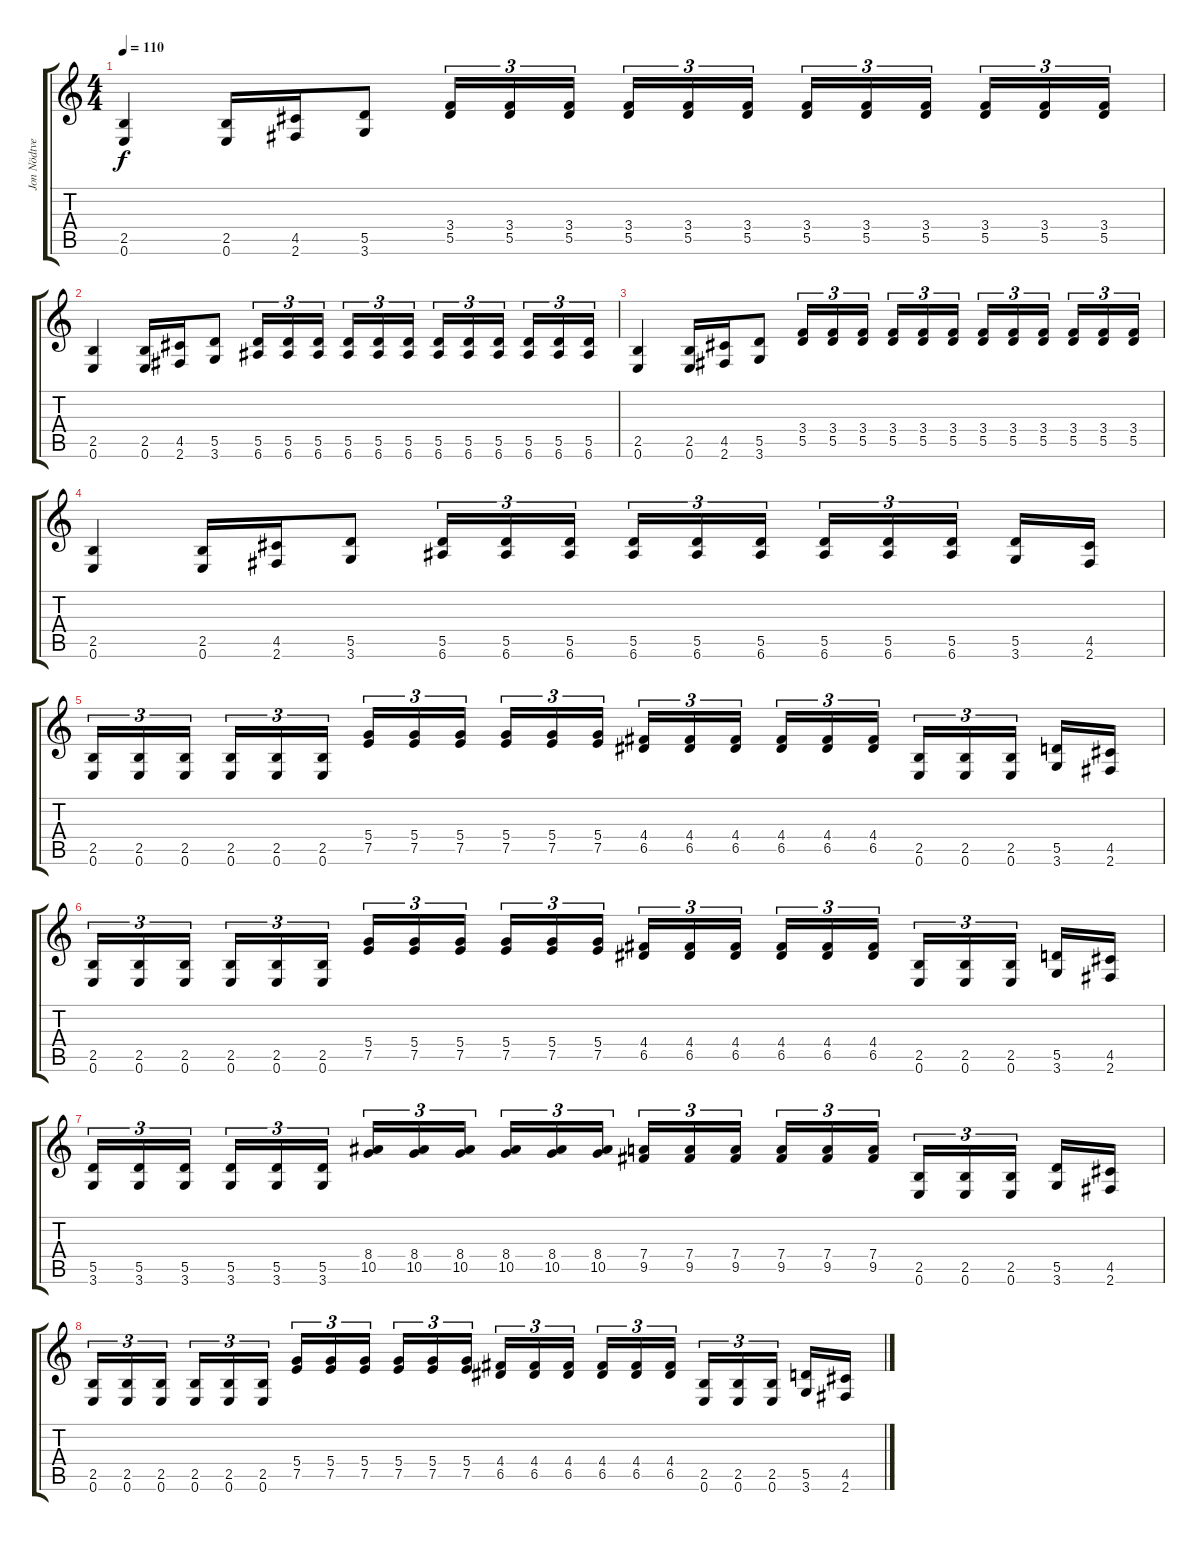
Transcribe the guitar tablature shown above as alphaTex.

\track ("Jon Nödtveidt" "Jon Nödtve") {instrument overdrivenguitar}
\staff {score tabs}
\tuning (E4 B3 G3 D3 A2 E2) {hide}
\ts (4 4)
\tempo 110
\clef g2
\ks c
(2.5 0.6).4{dy f} (2.5 0.6).16 (4.5 2.6).16 (5.5 3.6).8 (3.4 5.5).16{tu (3 2)} (3.4 5.5).16{tu (3 2)} (3.4 5.5).16{tu (3 2) beam splitsecondary} (3.4 5.5).16{tu (3 2)} (3.4 5.5).16{tu (3 2)} (3.4 5.5).16{tu (3 2)} (3.4 5.5).16{tu (3 2)} (3.4 5.5).16{tu (3 2)} (3.4 5.5).16{tu (3 2) beam splitsecondary} (3.4 5.5).16{tu (3 2)} (3.4 5.5).16{tu (3 2)} (3.4 5.5).16{tu (3 2)} |
(2.5 0.6).4 (2.5 0.6).16 (4.5 2.6).16 (5.5 3.6).8 (5.5 6.6).16{tu (3 2)} (5.5 6.6).16{tu (3 2)} (5.5 6.6).16{tu (3 2) beam splitsecondary} (5.5 6.6).16{tu (3 2)} (5.5 6.6).16{tu (3 2)} (5.5 6.6).16{tu (3 2)} (5.5 6.6).16{tu (3 2)} (5.5 6.6).16{tu (3 2)} (5.5 6.6).16{tu (3 2) beam splitsecondary} (5.5 6.6).16{tu (3 2)} (5.5 6.6).16{tu (3 2)} (5.5 6.6).16{tu (3 2)} |
(2.5 0.6).4 (2.5 0.6).16 (4.5 2.6).16 (5.5 3.6).8 (3.4 5.5).16{tu (3 2)} (3.4 5.5).16{tu (3 2)} (3.4 5.5).16{tu (3 2) beam splitsecondary} (3.4 5.5).16{tu (3 2)} (3.4 5.5).16{tu (3 2)} (3.4 5.5).16{tu (3 2)} (3.4 5.5).16{tu (3 2)} (3.4 5.5).16{tu (3 2)} (3.4 5.5).16{tu (3 2) beam splitsecondary} (3.4 5.5).16{tu (3 2)} (3.4 5.5).16{tu (3 2)} (3.4 5.5).16{tu (3 2)} |
(2.5 0.6).4 (2.5 0.6).16 (4.5 2.6).16 (5.5 3.6).8 (5.5 6.6).16{tu (3 2)} (5.5 6.6).16{tu (3 2)} (5.5 6.6).16{tu (3 2) beam splitsecondary} (5.5 6.6).16{tu (3 2)} (5.5 6.6).16{tu (3 2)} (5.5 6.6).16{tu (3 2)} (5.5 6.6).16{tu (3 2)} (5.5 6.6).16{tu (3 2)} (5.5 6.6).16{tu (3 2) beam splitsecondary} (5.5 3.6).16 (4.5 2.6).16 |
(2.5 0.6).16{tu (3 2)} (2.5 0.6).16{tu (3 2)} (2.5 0.6).16{tu (3 2) beam splitsecondary} (2.5 0.6).16{tu (3 2)} (2.5 0.6).16{tu (3 2)} (2.5 0.6).16{tu (3 2)} (5.4 7.5).16{tu (3 2)} (5.4 7.5).16{tu (3 2)} (5.4 7.5).16{tu (3 2) beam splitsecondary} (5.4 7.5).16{tu (3 2)} (5.4 7.5).16{tu (3 2)} (5.4 7.5).16{tu (3 2)} (4.4 6.5).16{tu (3 2)} (4.4 6.5).16{tu (3 2)} (4.4 6.5).16{tu (3 2) beam splitsecondary} (4.4 6.5).16{tu (3 2)} (4.4 6.5).16{tu (3 2)} (4.4 6.5).16{tu (3 2)} (2.5 0.6).16{tu (3 2)} (2.5 0.6).16{tu (3 2)} (2.5 0.6).16{tu (3 2) beam splitsecondary} (5.5 3.6).16 (4.5 2.6).16 |
(2.5 0.6).16{tu (3 2)} (2.5 0.6).16{tu (3 2)} (2.5 0.6).16{tu (3 2) beam splitsecondary} (2.5 0.6).16{tu (3 2)} (2.5 0.6).16{tu (3 2)} (2.5 0.6).16{tu (3 2)} (5.4 7.5).16{tu (3 2)} (5.4 7.5).16{tu (3 2)} (5.4 7.5).16{tu (3 2) beam splitsecondary} (5.4 7.5).16{tu (3 2)} (5.4 7.5).16{tu (3 2)} (5.4 7.5).16{tu (3 2)} (4.4 6.5).16{tu (3 2)} (4.4 6.5).16{tu (3 2)} (4.4 6.5).16{tu (3 2) beam splitsecondary} (4.4 6.5).16{tu (3 2)} (4.4 6.5).16{tu (3 2)} (4.4 6.5).16{tu (3 2)} (2.5 0.6).16{tu (3 2)} (2.5 0.6).16{tu (3 2)} (2.5 0.6).16{tu (3 2) beam splitsecondary} (5.5 3.6).16 (4.5 2.6).16 |
(5.5 3.6).16{tu (3 2)} (5.5 3.6).16{tu (3 2)} (5.5 3.6).16{tu (3 2) beam splitsecondary} (5.5 3.6).16{tu (3 2)} (5.5 3.6).16{tu (3 2)} (5.5 3.6).16{tu (3 2)} (8.4 10.5).16{tu (3 2)} (8.4 10.5).16{tu (3 2)} (8.4 10.5).16{tu (3 2) beam splitsecondary} (8.4 10.5).16{tu (3 2)} (8.4 10.5).16{tu (3 2)} (8.4 10.5).16{tu (3 2)} (7.4 9.5).16{tu (3 2)} (7.4 9.5).16{tu (3 2)} (7.4 9.5).16{tu (3 2) beam splitsecondary} (7.4 9.5).16{tu (3 2)} (7.4 9.5).16{tu (3 2)} (7.4 9.5).16{tu (3 2)} (2.5 0.6).16{tu (3 2)} (2.5 0.6).16{tu (3 2)} (2.5 0.6).16{tu (3 2) beam splitsecondary} (5.5 3.6).16 (4.5 2.6).16 |
(2.5 0.6).16{tu (3 2)} (2.5 0.6).16{tu (3 2)} (2.5 0.6).16{tu (3 2) beam splitsecondary} (2.5 0.6).16{tu (3 2)} (2.5 0.6).16{tu (3 2)} (2.5 0.6).16{tu (3 2)} (5.4 7.5).16{tu (3 2)} (5.4 7.5).16{tu (3 2)} (5.4 7.5).16{tu (3 2) beam splitsecondary} (5.4 7.5).16{tu (3 2)} (5.4 7.5).16{tu (3 2)} (5.4 7.5).16{tu (3 2)} (4.4 6.5).16{tu (3 2)} (4.4 6.5).16{tu (3 2)} (4.4 6.5).16{tu (3 2) beam splitsecondary} (4.4 6.5).16{tu (3 2)} (4.4 6.5).16{tu (3 2)} (4.4 6.5).16{tu (3 2)} (2.5 0.6).16{tu (3 2)} (2.5 0.6).16{tu (3 2)} (2.5 0.6).16{tu (3 2) beam splitsecondary} (5.5 3.6).16 (4.5 2.6).16
